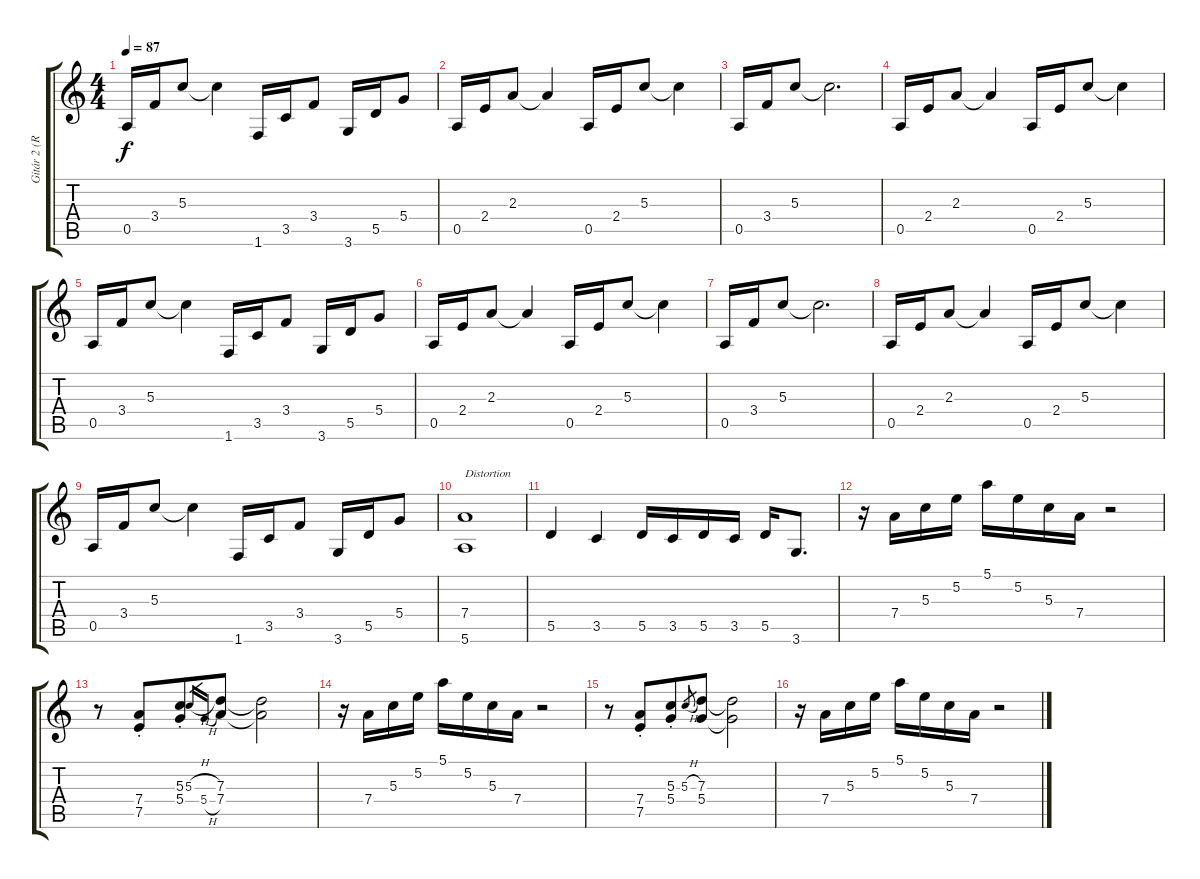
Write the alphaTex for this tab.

\track ("Gitár 2 (Ritchie Blackmore)" "Gitár 2 (R") {instrument distortionguitar}
\staff {score tabs}
\tuning (E4 B3 G3 D3 A2 E2) {hide}
\ts (4 4)
\tempo 87
\clef g2
\ks c
0.5.16{dy f} 3.4.16 5.3.8 5.3{t}.4 1.6.16 3.5.16 3.4.8 3.6.16 5.5.16 5.4.8 |
0.5.16 2.4.16 2.3.8 2.3{t}.4 0.5.16 2.4.16 5.3.8 5.3{t}.4 |
0.5.16 3.4.16 5.3.8 5.3{t}.2{d} |
0.5.16 2.4.16 2.3.8 2.3{t}.4 0.5.16 2.4.16 5.3.8 5.3{t}.4 |
0.5.16 3.4.16 5.3.8 5.3{t}.4 1.6.16 3.5.16 3.4.8 3.6.16 5.5.16 5.4.8 |
0.5.16 2.4.16 2.3.8 2.3{t}.4 0.5.16 2.4.16 5.3.8 5.3{t}.4 |
0.5.16 3.4.16 5.3.8 5.3{t}.2{d} |
0.5.16 2.4.16 2.3.8 2.3{t}.4 0.5.16 2.4.16 5.3.8 5.3{t}.4 |
0.5.16 3.4.16 5.3.8 5.3{t}.4 1.6.16 3.5.16 3.4.8 3.6.16 5.5.16 5.4.8 |
(7.4 5.6).1{txt "Distortion" instrument distortionguitar} |
5.5.4 3.5.4 5.5.16 3.5.16 5.5.16 3.5.16 5.5.16 3.6.8{d} |
r.16 7.4.16 5.3.16 5.2.16 5.1.16 5.2.16 5.3.16 7.4.16 r.2 |
r.8 (7.4{st} 7.5{st}).8{beam merge} (5.3{st} 5.4{st}).8 5.3{h}.16{gr} 5.4{h}.16{gr} (7.3 7.4).8 (7.3{t} 7.4{t}).2 |
r.16 7.4.16 5.3.16 5.2.16 5.1.16 5.2.16 5.3.16 7.4.16 r.2 |
r.8 (7.4{st} 7.5{st}).8{beam merge} (5.3{st} 5.4{st}).8 5.3{h}.8{gr} (7.3 5.4).8 (7.3{t} 5.4{t}).2 |
r.16 7.4.16 5.3.16 5.2.16 5.1.16 5.2.16 5.3.16 7.4.16 r.2
